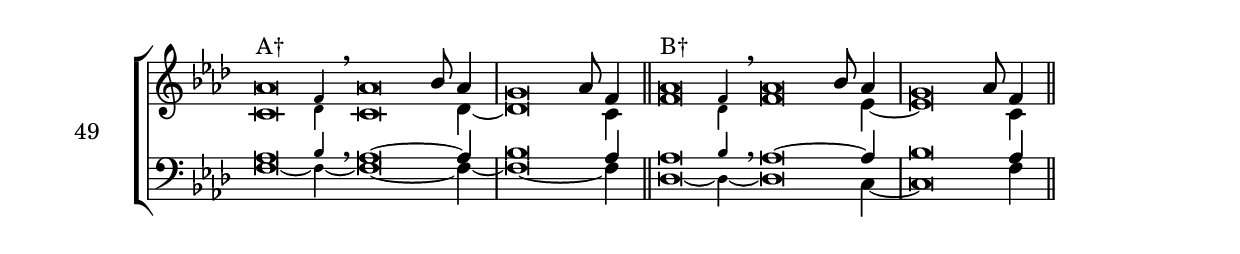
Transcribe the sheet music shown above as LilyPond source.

\version "2.18.2"
\version "2.18.2"

divisioMinima = {
    \bar ""
    \once \override BreathingSign.stencil = #ly:breathing-sign::divisio-minima
    \once \override BreathingSign.Y-offset = #0
    \breathe
}

dm = {
    \bar ""
    \once \override BreathingSign.stencil = #ly:breathing-sign::divisio-maior
    \once \override BreathingSign.Y-offset = #0
    \breathe
}
divisioMaxima = {
    \bar ""
    \once \override BreathingSign.stencil = #ly:breathing-sign::divisio-maxima
    \once \override BreathingSign.Y-offset = #0
    \breathe
}

fi = { \bar "||" }
ll = { \once \override LyricText.self-alignment-X = #LEFT }
sm = { \set melismaBusyProperties = #'() }
usm = { \unset melismaBusyProperties }

global = {
    \key f \minor
    \cadenzaOn
    \set tieWaitForNote = ##t
    \autoBeamOff
    %\hide Staff.Stem
}

sopranoOneFlex = { \afterGrace aes'\breve^"A†" f'4 \breathe aes'\breve bes'8 aes'4 \bar "|" g'\breve aes'8 f'4 \bar "||" }
sopranoOne = { aes'\breve^"A" bes'8 aes'4 \bar "|" g'\breve aes'8 f'4 \bar "||" }
sopranoTwoFlex = { \afterGrace aes'\breve^"B†" f'4 \breathe aes'\breve bes'8 aes'4 \bar "|" g'\breve aes'8 f'4 \bar "||" }
sopranoTwo = { aes'\breve^"B" bes'8 aes'4 \bar "|" g'\breve aes'8 f'4 \bar "||" }

altoOneFlex = { \afterGrace c'\breve des'4 c'\breve s8 des'4~ des'\breve s8 c'4 }
altoOne = { c'\breve s8 des'4~ des'\breve s8 c'4 }
altoTwoFlex = { \afterGrace f'\breve des'4 f'\breve s8 ees'4~ ees'\breve s8 c'4 }
altoTwo = { f'\breve s8 ees'4~ ees'\breve s8 c'4 }

tenorOneFlex = { \afterGrace aes\breve bes4 \breathe aes\breve~ s8 aes4 \bar "|" bes\breve s8 aes4 \bar "||" }
tenorOne = {  aes\breve~ s8 aes4 \bar "|" bes\breve s8 aes4 \bar "||"}
tenorTwoFlex = { \afterGrace aes\breve bes4 \breathe aes\breve~ s8 aes4 \bar "|" bes\breve s8 aes4 \bar "||"}
tenorTwo = { aes\breve~ s8 aes4 \bar "|" bes\breve s8 aes4 \bar "||" }

bassOneFlex = { \afterGrace f\breve~ f4~ f\breve~ s8 f4~ f\breve~ s8 f4  }
bassOne = { f\breve~ s8 f4~ f\breve~ s8 f4 }
bassTwoFlex = { \afterGrace des\breve~ des4~ des\breve s8 c4~ c\breve s8 f4 }
bassTwo = { des\breve s8 c4~ c\breve s8 f4 }




sopMusic = {
    \global
    \voiceOne
    \sopranoOneFlex
    \sopranoTwoFlex
}
altoMusic = {
    \global
    \voiceTwo
    \altoOneFlex
    \altoTwoFlex
    %\altoOne
    %\altoTwo
}
tenorMusic = {
    \global
    \voiceOne
    \tenorOneFlex
    \tenorTwoFlex
    %\tenorOne
    %\tenorTwo
}
bassMusic = {
    \global
    \voiceTwo
    \bassOneFlex
    \bassTwoFlex
    %\bassOne
    %\bassTwo
}

\score {

    \header {
        %piece = \markup { \fontsize #2 \bold "LBI_3a" }
    }
    <<
        \transpose e e {



            \new ChoirStaff \with { instrumentName = #"49" } % LBI_12b
            <<
                \new Staff ="up"
                <<
                    \clef treble
                    \accidentalStyle forget
                    \new Voice = "Soprano" \sopMusic
                    \new Voice = "Alto" \altoMusic
                >>
                \new Staff ="down"
                <<
                    \clef bass
                    \accidentalStyle forget
                    \new Voice = "Tenor" \tenorMusic
                    \new Voice = "Bass" \bassMusic
                >>
            >>
        }
    >>

    \layout 
    { 
        ragged-last = ##t
        \context 
        { 
            \Staff 
            \remove Time_signature_engraver 
        } 

    } 

}
